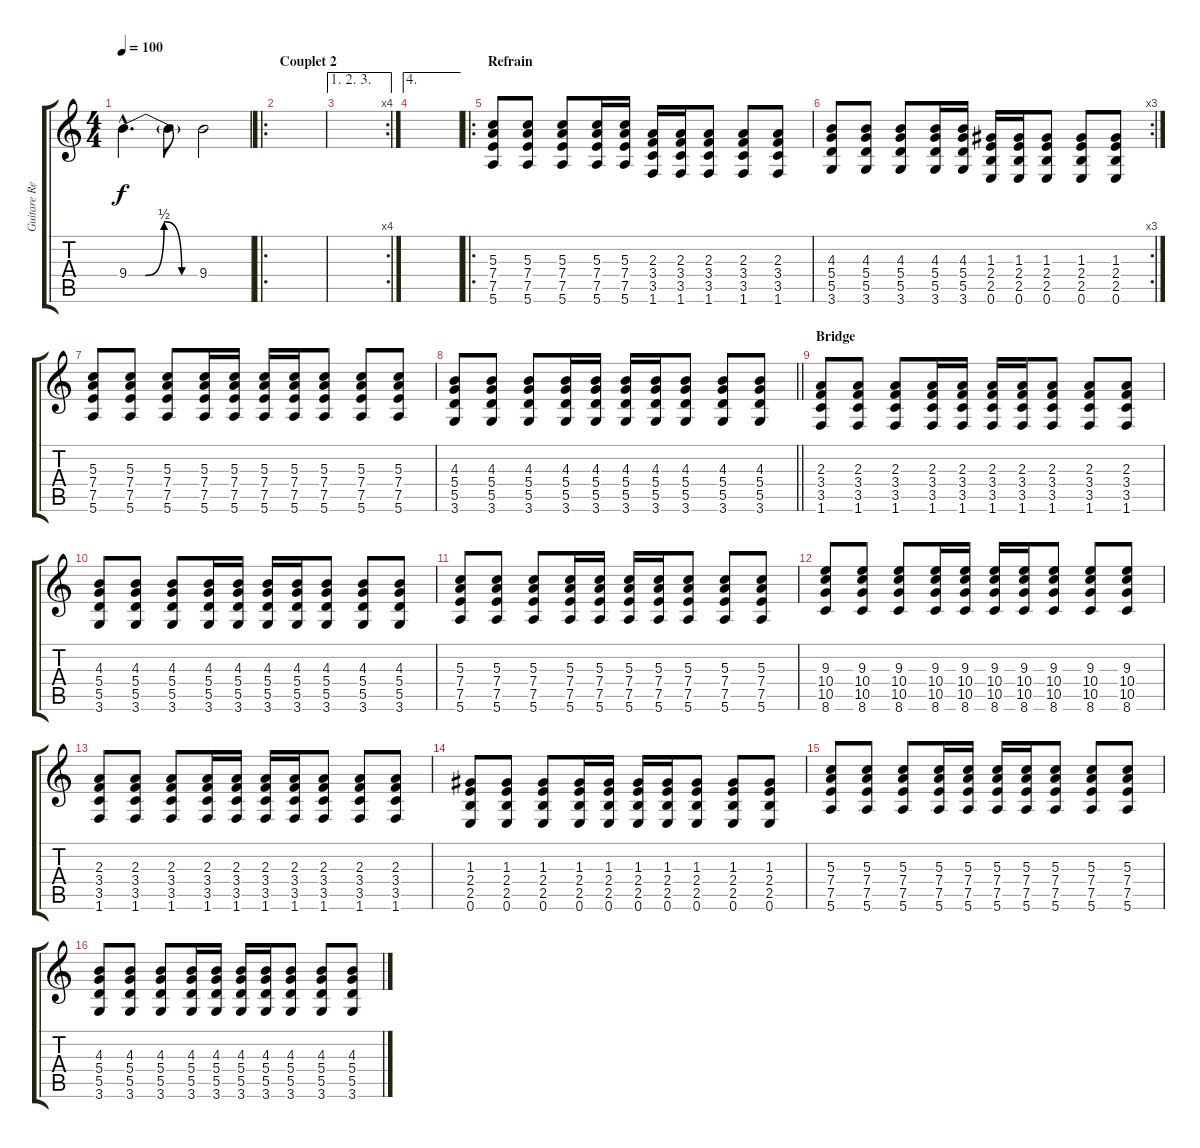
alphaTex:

\track ("Guitare Refrain" "Guitare Re") {instrument distortionguitar}
\staff {score tabs}
\tuning (E4 B3 G3 D3 A2 E2) {hide}
\ts (4 4)
\tempo 100
\clef g2
\ks c
9.4{be (custom 0 0 14 0 30 2 45 0 60 0) hac}.4{d dy f} 9.4{t}.8 9.4.2 |
\ro
\section ("" "Couplet 2")
|
\ae (1 2 3)
\rc 4
|
\ae 4
|
\ro
\section ("" "Refrain")
(5.3 7.4 7.5 5.6).8 (5.3 7.4 7.5 5.6).8 (5.3 7.4 7.5 5.6).8 (5.3 7.4 7.5 5.6).16 (5.3 7.4 7.5 5.6).16 (2.3 3.4 3.5 1.6).16 (2.3 3.4 3.5 1.6).16 (2.3 3.4 3.5 1.6).8 (2.3 3.4 3.5 1.6).8 (2.3 3.4 3.5 1.6).8 |
\rc 3
(4.3 5.4 5.5 3.6).8 (4.3 5.4 5.5 3.6).8 (4.3 5.4 5.5 3.6).8 (4.3 5.4 5.5 3.6).16 (4.3 5.4 5.5 3.6).16 (1.3 2.4 2.5 0.6).16 (1.3 2.4 2.5 0.6).16 (1.3 2.4 2.5 0.6).8 (1.3 2.4 2.5 0.6).8 (1.3 2.4 2.5 0.6).8 |
(5.3 7.4 7.5 5.6).8 (5.3 7.4 7.5 5.6).8 (5.3 7.4 7.5 5.6).8 (5.3 7.4 7.5 5.6).16 (5.3 7.4 7.5 5.6).16 (5.3 7.4 7.5 5.6).16 (5.3 7.4 7.5 5.6).16 (5.3 7.4 7.5 5.6).8 (5.3 7.4 7.5 5.6).8 (5.3 7.4 7.5 5.6).8 |
\barLineRight lightlight
(4.3 5.4 5.5 3.6).8 (4.3 5.4 5.5 3.6).8 (4.3 5.4 5.5 3.6).8 (4.3 5.4 5.5 3.6).16 (4.3 5.4 5.5 3.6).16 (4.3 5.4 5.5 3.6).16 (4.3 5.4 5.5 3.6).16 (4.3 5.4 5.5 3.6).8 (4.3 5.4 5.5 3.6).8 (4.3 5.4 5.5 3.6).8 |
\section ("" "Bridge")
(2.3 3.4 3.5 1.6).8 (2.3 3.4 3.5 1.6).8 (2.3 3.4 3.5 1.6).8 (2.3 3.4 3.5 1.6).16 (2.3 3.4 3.5 1.6).16 (2.3 3.4 3.5 1.6).16 (2.3 3.4 3.5 1.6).16 (2.3 3.4 3.5 1.6).8 (2.3 3.4 3.5 1.6).8 (2.3 3.4 3.5 1.6).8 |
(4.3 5.4 5.5 3.6).8 (4.3 5.4 5.5 3.6).8 (4.3 5.4 5.5 3.6).8 (4.3 5.4 5.5 3.6).16 (4.3 5.4 5.5 3.6).16 (4.3 5.4 5.5 3.6).16 (4.3 5.4 5.5 3.6).16 (4.3 5.4 5.5 3.6).8 (4.3 5.4 5.5 3.6).8 (4.3 5.4 5.5 3.6).8 |
(5.3 7.4 7.5 5.6).8 (5.3 7.4 7.5 5.6).8 (5.3 7.4 7.5 5.6).8 (5.3 7.4 7.5 5.6).16 (5.3 7.4 7.5 5.6).16 (5.3 7.4 7.5 5.6).16 (5.3 7.4 7.5 5.6).16 (5.3 7.4 7.5 5.6).8 (5.3 7.4 7.5 5.6).8 (5.3 7.4 7.5 5.6).8 |
(9.3 10.4 10.5 8.6).8 (9.3 10.4 10.5 8.6).8 (9.3 10.4 10.5 8.6).8 (9.3 10.4 10.5 8.6).16 (9.3 10.4 10.5 8.6).16 (9.3 10.4 10.5 8.6).16 (9.3 10.4 10.5 8.6).16 (9.3 10.4 10.5 8.6).8 (9.3 10.4 10.5 8.6).8 (9.3 10.4 10.5 8.6).8 |
(2.3 3.4 3.5 1.6).8 (2.3 3.4 3.5 1.6).8 (2.3 3.4 3.5 1.6).8 (2.3 3.4 3.5 1.6).16 (2.3 3.4 3.5 1.6).16 (2.3 3.4 3.5 1.6).16 (2.3 3.4 3.5 1.6).16 (2.3 3.4 3.5 1.6).8 (2.3 3.4 3.5 1.6).8 (2.3 3.4 3.5 1.6).8 |
(1.3 2.4 2.5 0.6).8 (1.3 2.4 2.5 0.6).8 (1.3 2.4 2.5 0.6).8 (1.3 2.4 2.5 0.6).16 (1.3 2.4 2.5 0.6).16 (1.3 2.4 2.5 0.6).16 (1.3 2.4 2.5 0.6).16 (1.3 2.4 2.5 0.6).8 (1.3 2.4 2.5 0.6).8 (1.3 2.4 2.5 0.6).8 |
(5.3 7.4 7.5 5.6).8 (5.3 7.4 7.5 5.6).8 (5.3 7.4 7.5 5.6).8 (5.3 7.4 7.5 5.6).16 (5.3 7.4 7.5 5.6).16 (5.3 7.4 7.5 5.6).16 (5.3 7.4 7.5 5.6).16 (5.3 7.4 7.5 5.6).8 (5.3 7.4 7.5 5.6).8 (5.3 7.4 7.5 5.6).8 |
(4.3 5.4 5.5 3.6).8 (4.3 5.4 5.5 3.6).8 (4.3 5.4 5.5 3.6).8 (4.3 5.4 5.5 3.6).16 (4.3 5.4 5.5 3.6).16 (4.3 5.4 5.5 3.6).16 (4.3 5.4 5.5 3.6).16 (4.3 5.4 5.5 3.6).8 (4.3 5.4 5.5 3.6).8 (4.3 5.4 5.5 3.6).8
